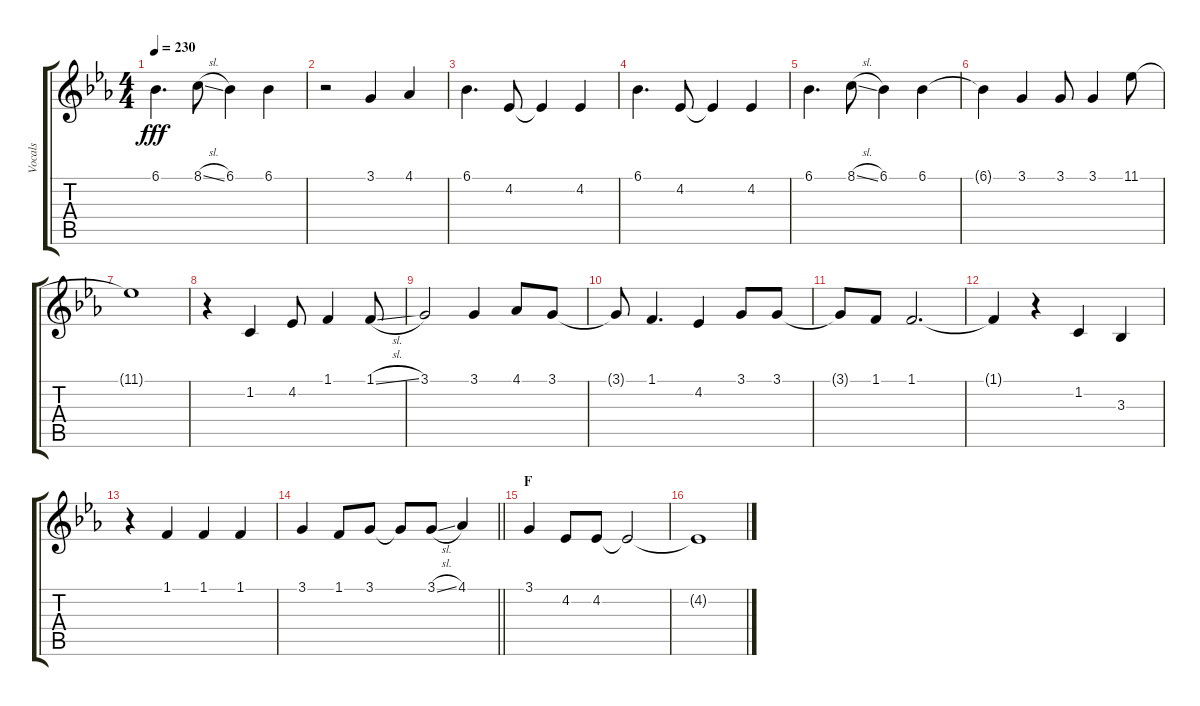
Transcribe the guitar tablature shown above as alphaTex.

\track ("Vocals" "Vocals") {instrument voiceoohs}
\staff {score tabs}
\tuning (E4 B3 G3 D3 A2 E2) {hide}
\ts (4 4)
\tempo 230
\clef g2
\ks eb
6.1.4{d dy fff} 8.1{sl}.8 6.1.4 6.1.4 |
r.2 3.1.4 4.1.4 |
6.1.4{d} 4.2.8 4.2{t}.4 4.2.4 |
6.1.4{d} 4.2.8 4.2{t}.4 4.2.4 |
6.1.4{d} 8.1{sl}.8 6.1.4 6.1.4 |
6.1{t}.4 3.1.4 3.1.8 3.1.4 11.1.8 |
11.1{t}.1 |
r.4 1.2.4 4.2.8 1.1.4 1.1{sl}.8 |
3.1.2 3.1.4 4.1.8 3.1.8 |
3.1{t}.8 1.1.4{d} 4.2.4 3.1.8 3.1.8 |
3.1{t}.8 1.1.8 1.1.2{d} |
1.1{t}.4 r.4 1.2.4 3.3.4 |
r.4 1.1.4 1.1.4 1.1.4 |
\barLineRight lightlight
3.1.4 1.1.8 3.1.8 3.1{t}.8 3.1{sl}.8 4.1.4 |
\section ("" "F")
3.1.4 4.2.8 4.2.8 4.2{t}.2 |
4.2{t}.1
